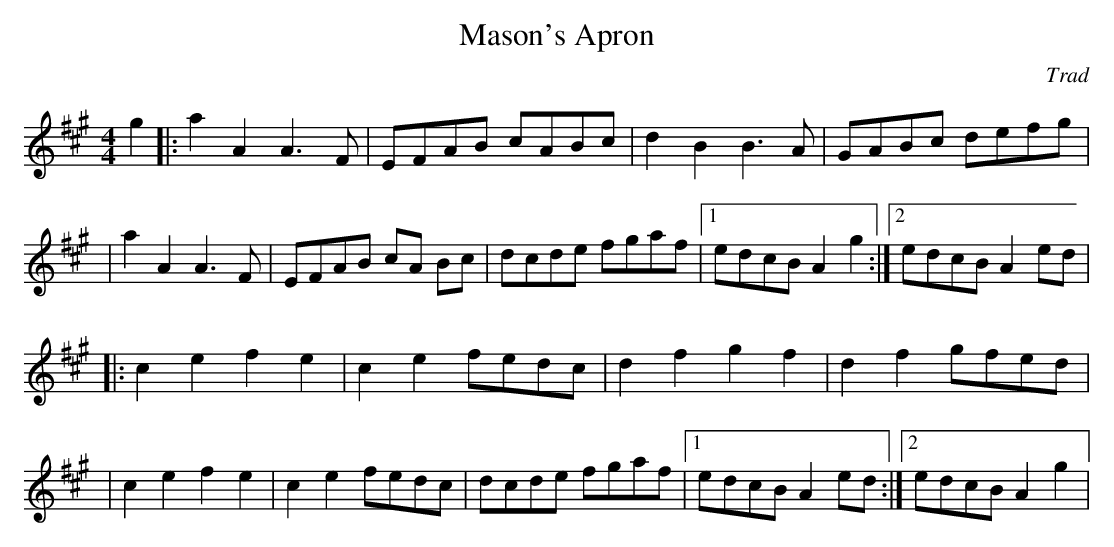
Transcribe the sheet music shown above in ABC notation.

X:1
T:Mason's Apron
C:Trad
M:4/4
L:1/8
K:A
g2 |: a2 A2A3F | EFAB cABc | d2 B2B3A | GABc defg |
| a2 A2A3F | EFAB cA Bc | dcde fgaf |1 edcB A2 g2 :|2 edcB A2 ed|
|: c2e2f2e2 | c2e2 fedc | d2f2g2f2 | d2f2 gfed |
| c2e2f2e2 | c2e2 fedc | dcde fgaf |1edcB A2 ed :|2 edcB A2 g2 |
